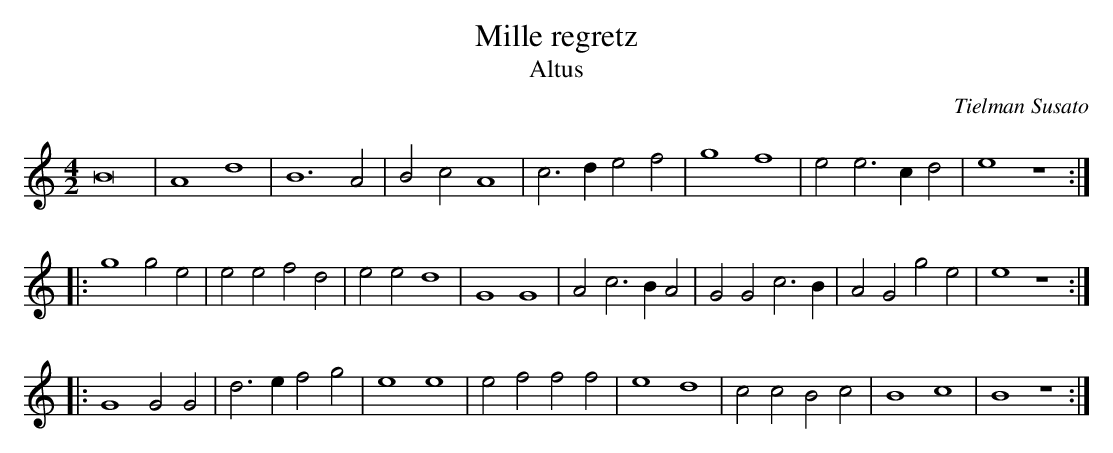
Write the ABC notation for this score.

X:1
T:Mille regretz
C:Tielman Susato
M:4/2%org: C|
L:1/2
T: Altus
K:C -8va
B4|A2d2|B3A|BcA2|c>def|g2f2|ee>cd|e2z2:|
|:g2ge|eefd|eed2|G2G2|Ac>BA|GGc>B|AGge|e2z2:|
|:G2GG|d>efg|e2e2|efff|e2d2|ccBc|B2c2|B2z2:|
